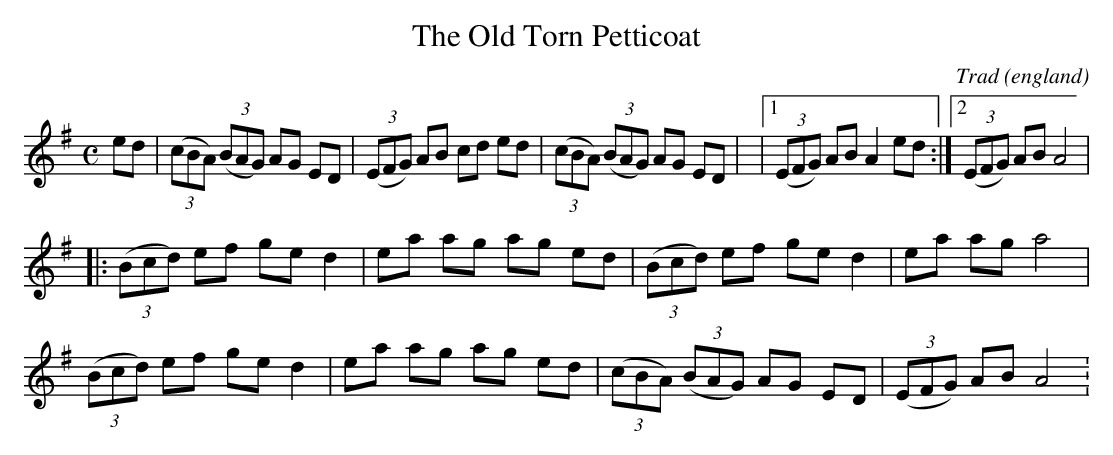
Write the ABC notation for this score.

X:1
T:The Old Torn Petticoat
O:england
C:Trad
M:C
K:ADor
L:1/8
ed | ((3cBA) ((3BAG) AG ED | ((3EFG) AB cd ed | ((3cBA) ((3BAG) AG ED |\
|1 ((3EFG) AB A2 ed :|2 ((3EFG) AB A4 |
|: ((3Bcd) ef ge d2 | ea ag ag ed | ((3Bcd) ef ge d2 | ea ag a4 |
((3Bcd) ef ge d2 | ea ag ag ed | ((3cBA) ((3BAG) AG ED | ((3EFG) AB A4 :
|
